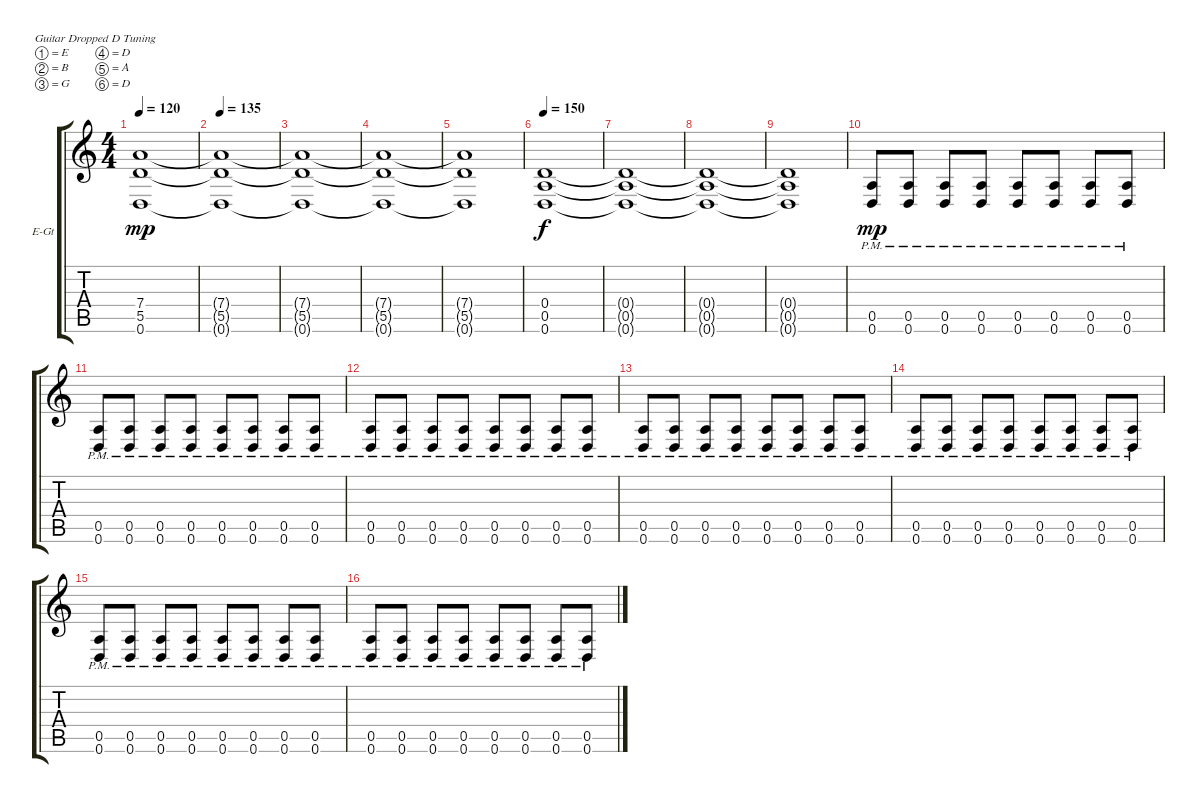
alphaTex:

\defaultSystemsLayout 4
\bracketExtendMode groupsimilarinstruments
\firstSystemTrackNameOrientation horizontal
\otherSystemsTrackNameOrientation horizontal
\track ("Electric Guitar" "E-Gt") {instrument distortionguitar}
\staff {score tabs}
\tuning (E4 B3 G3 D3 A2 D2)
\ts (4 4)
\tempo 120
\clef g2
\ks c
(0.6{t} 5.5{t} 7.4{t}).1{dy mp} |
\tempo 135
(5.5{t} 0.6{t} 7.4{t}).1 |
(7.4{t} 0.6{t} 5.5{t}).1 |
(0.6{t} 5.5{t} 7.4{t}).1 |
(7.4{t} 5.5{t} 0.6{t}).1 |
\tempo 150
(0.6 0.5 0.4).1{dy f} |
(0.4{t} 0.5{t} 0.6{t}).1 |
(0.6{t} 0.5{t} 0.4{t}).1 |
(0.4{t} 0.5{t} 0.6{t}).1 |
(0.6{pm} 0.5{pm}).8{dy mp} (0.6{pm} 0.5{pm}).8 (0.6{pm} 0.5{pm}).8 (0.6{pm} 0.5{pm}).8 (0.6{pm} 0.5{pm}).8 (0.6{pm} 0.5{pm}).8 (0.6{pm} 0.5{pm}).8 (0.6{pm} 0.5{pm}).8 |
(0.6{pm} 0.5{pm}).8 (0.6{pm} 0.5{pm}).8 (0.6{pm} 0.5{pm}).8 (0.6{pm} 0.5{pm}).8 (0.6{pm} 0.5{pm}).8 (0.6{pm} 0.5{pm}).8 (0.6{pm} 0.5{pm}).8 (0.6{pm} 0.5{pm}).8 |
(0.6{pm} 0.5{pm}).8 (0.6{pm} 0.5{pm}).8 (0.6{pm} 0.5{pm}).8 (0.6{pm} 0.5{pm}).8 (0.6{pm} 0.5{pm}).8 (0.6{pm} 0.5{pm}).8 (0.6{pm} 0.5{pm}).8 (0.6{pm} 0.5{pm}).8 |
(0.6{pm} 0.5{pm}).8 (0.6{pm} 0.5{pm}).8 (0.6{pm} 0.5{pm}).8 (0.6{pm} 0.5{pm}).8 (0.6{pm} 0.5{pm}).8 (0.6{pm} 0.5{pm}).8 (0.6{pm} 0.5{pm}).8 (0.6{pm} 0.5{pm}).8 |
(0.6{pm} 0.5{pm}).8 (0.6{pm} 0.5{pm}).8 (0.6{pm} 0.5{pm}).8 (0.6{pm} 0.5{pm}).8 (0.6{pm} 0.5{pm}).8 (0.6{pm} 0.5{pm}).8 (0.6{pm} 0.5{pm}).8 (0.6{pm} 0.5{pm}).8 |
(0.6{pm} 0.5{pm}).8 (0.6{pm} 0.5{pm}).8 (0.6{pm} 0.5{pm}).8 (0.6{pm} 0.5{pm}).8 (0.6{pm} 0.5{pm}).8 (0.6{pm} 0.5{pm}).8 (0.6{pm} 0.5{pm}).8 (0.6{pm} 0.5{pm}).8 |
(0.6{pm} 0.5{pm}).8 (0.6{pm} 0.5{pm}).8 (0.6{pm} 0.5{pm}).8 (0.6{pm} 0.5{pm}).8 (0.6{pm} 0.5{pm}).8 (0.6{pm} 0.5{pm}).8 (0.6{pm} 0.5{pm}).8 (0.6{pm} 0.5{pm}).8
